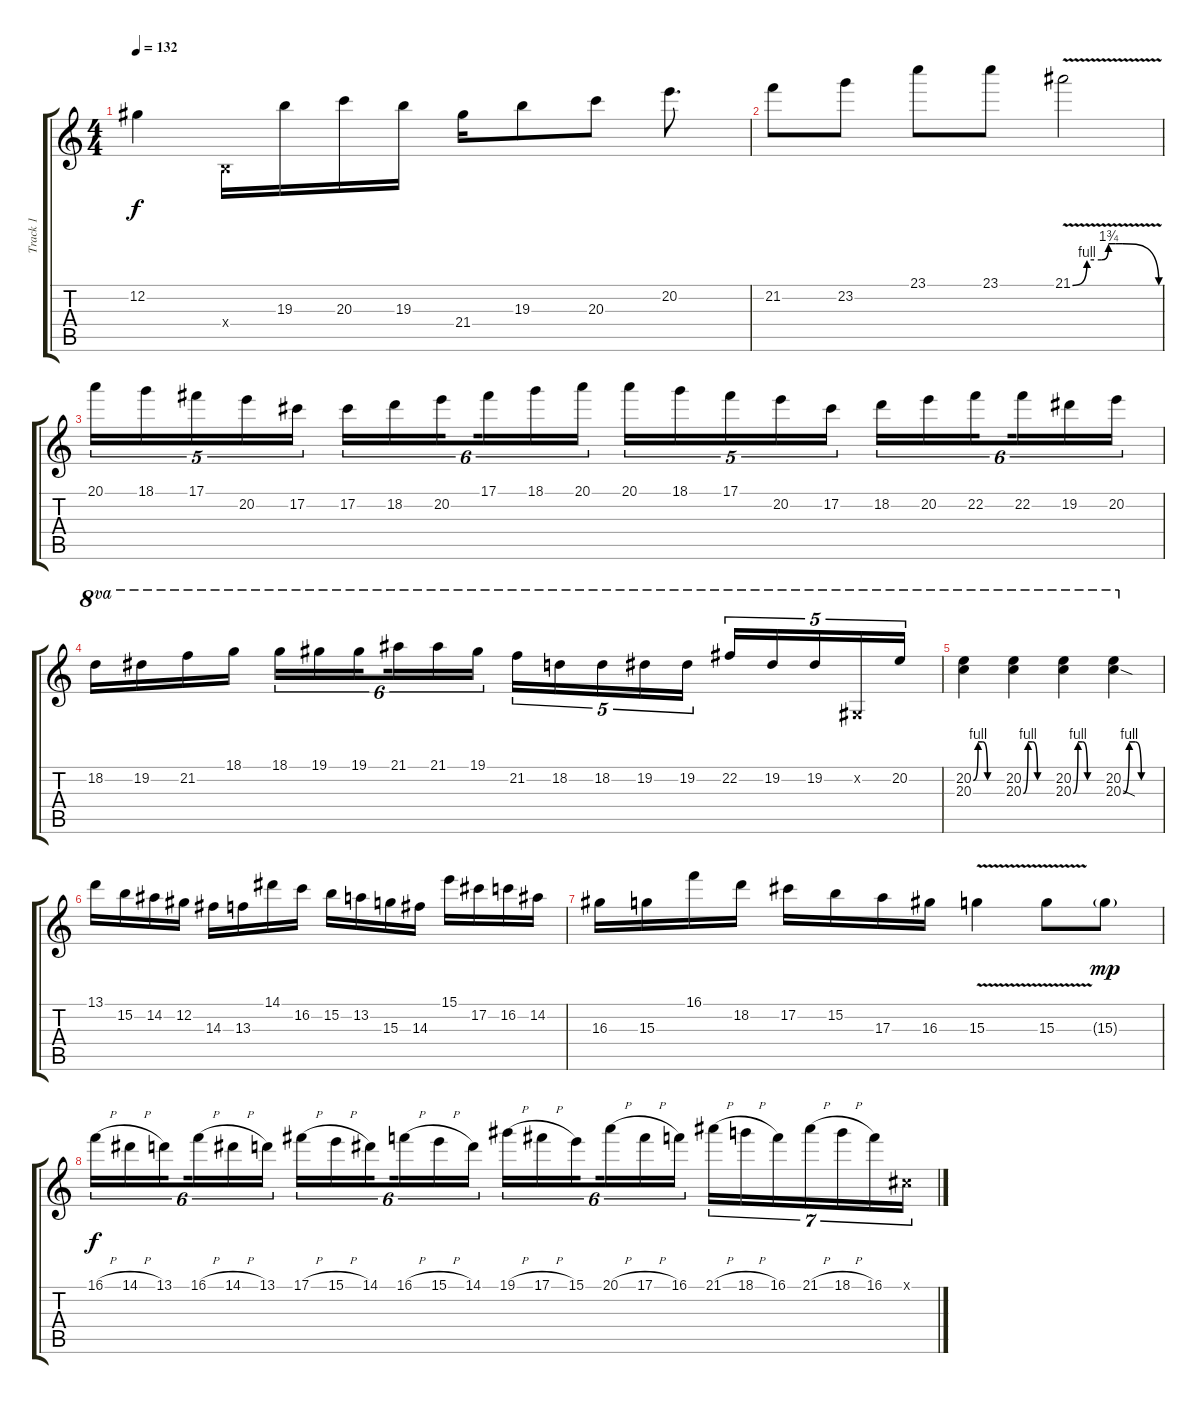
\track ("Track 1" "Track 1") {instrument acousticguitarsteel}
\staff {score tabs}
\tuning (Db4 Ab3 E3 B2 Gb2 B1) {hide}
\ts (4 4)
\tempo 132
\clef g2
\ks c
12.2.4{dy f} 0.4{x}.16 19.3.16 20.3.16 19.3.16 21.4.16 19.3.8 20.3.8 20.2.8{d} |
21.2.8 23.2.8 23.1.8 23.1.8 21.1{be (custom 0 0 10 4 20 4 25 7 30 7 35 7 60 0) v}.2 |
20.1.16{tu (5 4)} 18.1.16{tu (5 4)} 17.1.16{tu (5 4)} 20.2.16{tu (5 4)} 17.2.16{tu (5 4)} 17.2.16{tu (6 4)} 18.2.16{tu (6 4)} 20.2.16{tu (6 4) beam splitsecondary} 17.1.16{tu (6 4)} 18.1.16{tu (6 4)} 20.1.16{tu (6 4)} 20.1.16{tu (5 4)} 18.1.16{tu (5 4)} 17.1.16{tu (5 4)} 20.2.16{tu (5 4)} 17.2.16{tu (5 4)} 18.2.16{tu (6 4)} 20.2.16{tu (6 4)} 22.2.16{tu (6 4) beam splitsecondary} 22.2.16{tu (6 4)} 19.2.16{tu (6 4)} 20.2.16{tu (6 4)} |
18.2.16{ot 8va} 19.2.16{ot 8va} 21.2.16{ot 8va} 18.1.16{ot 8va} 18.1.16{tu (6 4) ot 8va} 19.1.16{tu (6 4) ot 8va} 19.1.16{tu (6 4) ot 8va beam splitsecondary} 21.1.16{tu (6 4) ot 8va} 21.1.16{tu (6 4) ot 8va} 19.1.16{tu (6 4) ot 8va} 21.2.16{tu (5 4) ot 8va} 18.2.16{tu (5 4) ot 8va} 18.2.16{tu (5 4) ot 8va} 19.2.16{tu (5 4) ot 8va} 19.2.16{tu (5 4) ot 8va} 22.2.16{tu (5 4) ot 8va} 19.2.16{tu (5 4) ot 8va} 19.2.16{tu (5 4) ot 8va} 0.2{x}.16{tu (5 4) ot 8va} 20.2.16{tu (5 4) ot 8va} |
(20.2{be (custom 0 0 10 4 20 4 30 0 60 0)} 20.3).4{ot 8va} (20.2 20.3{be (custom 0 0 10 4 20 4 30 0 60 0)}).4{ot 8va} (20.2 20.3{be (custom 0 0 10 4 20 4 30 0 60 0)}).4{ot 8va} (20.2 20.3{be (custom 0 0 10 4 20 4 30 0 60 0) sod}).4{ot 8va} |
13.1.16 15.2.16 14.2.16 12.2.16 14.3.16 13.3.16 14.1.16 16.2.16 15.2.16 13.2.16 15.3.16 14.3.16 15.1.16 17.2.16 16.2.16 14.2.16 |
16.3.16 15.3.16 16.1.16 18.2.16 17.2.16 15.2.16 17.3.16 16.3.16 15.3{v}.4 15.3{v}.8 15.3{g}.8{dy mp} |
16.1{h}.16{tu (6 4) dy f} 14.1{h}.16{tu (6 4)} 13.1.16{tu (6 4) beam splitsecondary} 16.1{h}.16{tu (6 4)} 14.1{h}.16{tu (6 4)} 13.1.16{tu (6 4)} 17.1{h}.16{tu (6 4)} 15.1{h}.16{tu (6 4)} 14.1.16{tu (6 4) beam splitsecondary} 16.1{h}.16{tu (6 4)} 15.1{h}.16{tu (6 4)} 14.1.16{tu (6 4)} 19.1{h}.16{tu (6 4)} 17.1{h}.16{tu (6 4)} 15.1.16{tu (6 4) beam splitsecondary} 20.1{h}.16{tu (6 4)} 17.1{h}.16{tu (6 4)} 16.1.16{tu (6 4)} 21.1{h}.16{tu (7 4)} 18.1{h}.16{tu (7 4)} 16.1.16{tu (7 4)} 21.1{h}.16{tu (7 4)} 18.1{h}.16{tu (7 4)} 16.1.16{tu (7 4)} 0.1{x}.16{tu (7 4)}
